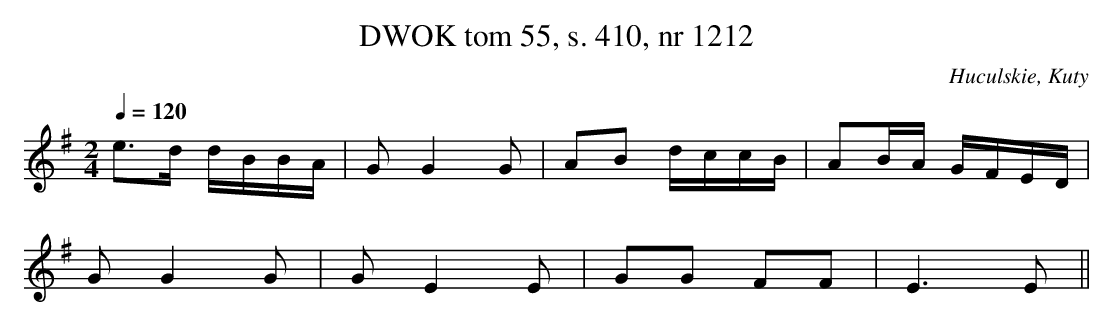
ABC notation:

X:1
T: DWOK tom 55, s. 410, nr 1212
O:Huculskie, Kuty
L:1/8
M:2/4
K:G
Q:1/4=120
e3/2d/ d/B/B/A/| G G2 G|AB d/c/c/B/|AB/A/ G/F/E/D/|
G G2 G|G E2E|GG FF|E3E||
